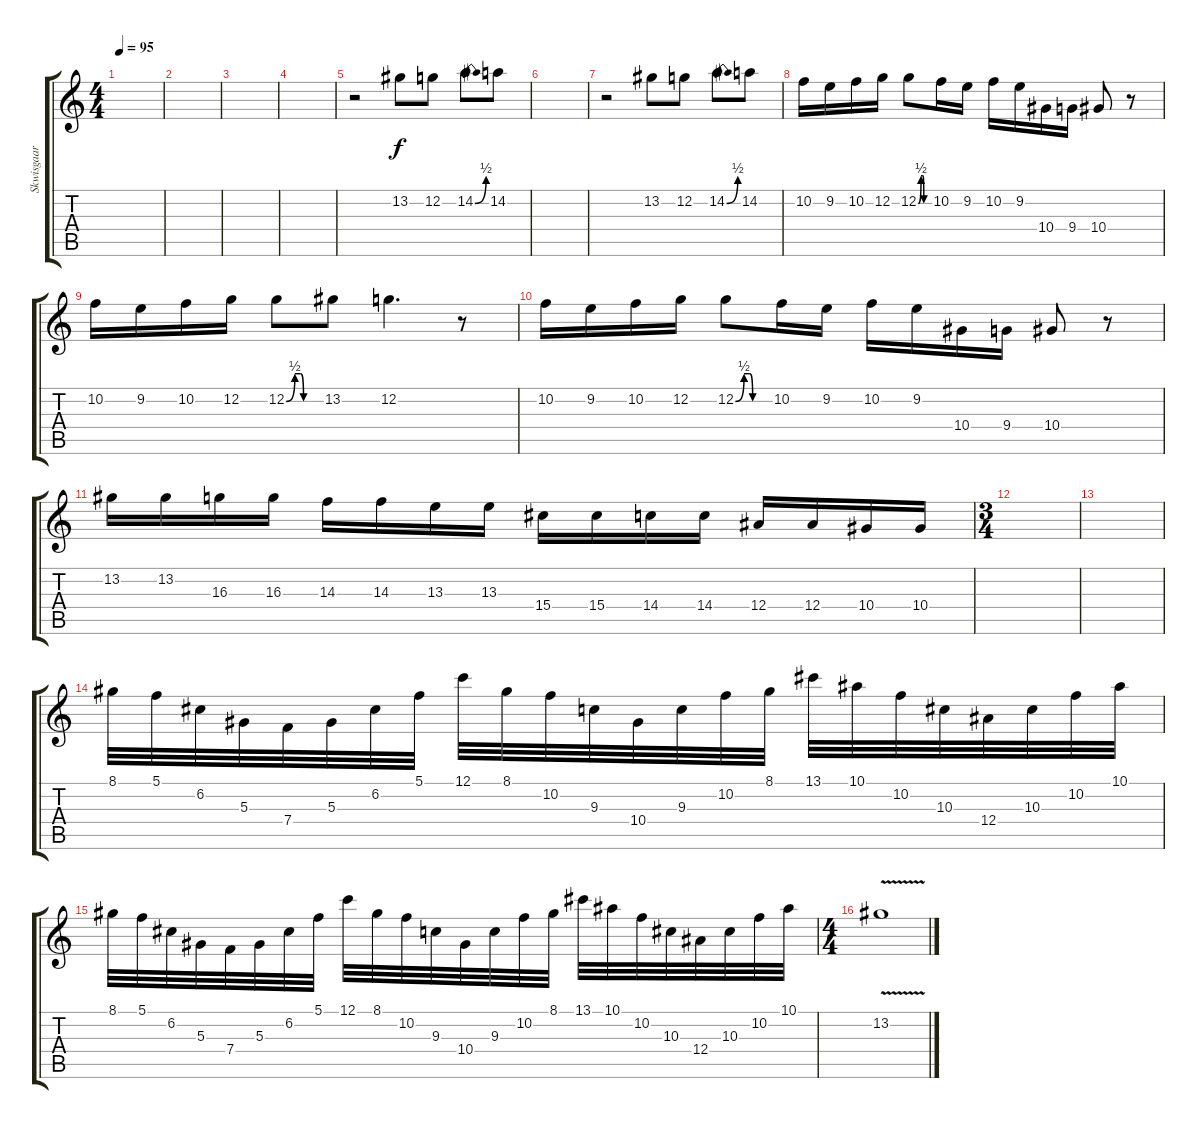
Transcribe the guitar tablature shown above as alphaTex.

\track ("Skwisgaar 2" "Skwisgaar ") {instrument distortionguitar}
\staff {score tabs}
\tuning (C4 G3 Eb3 Bb2 F2 C2) {hide}
\ts (4 4)
\tempo 95
\clef g2
\ks c
|
|
|
|
r.2{volume 10} 13.2.8 12.2.8 14.2{be (bend 0 0 60 2)}.8 14.2.8 |
|
r.2 13.2.8 12.2.8 14.2{be (bend 0 0 60 2)}.8 14.2.8 |
10.2.16 9.2.16 10.2.16 12.2.16 12.2{be (custom 0 0 15 2 25 2 30 0 60 0)}.8 10.2.16 9.2.16 10.2.16 9.2.16 10.4.16 9.4.16 10.4.8 r.8 |
10.2.16 9.2.16 10.2.16 12.2.16 12.2{be (custom 0 0 15 2 25 2 30 0 60 0)}.8 13.2.8 12.2.4{d} r.8 |
10.2.16 9.2.16 10.2.16 12.2.16 12.2{be (custom 0 0 15 2 25 2 30 0 60 0)}.8 10.2.16 9.2.16 10.2.16 9.2.16 10.4.16 9.4.16 10.4.8 r.8 |
13.2.16 13.2.16 16.3.16 16.3.16 14.3.16 14.3.16 13.3.16 13.3.16 15.4.16 15.4.16 14.4.16 14.4.16 12.4.16 12.4.16 10.4.16 10.4.16 |
\ts (3 4)
|
|
8.1.32 5.1.32 6.2.32 5.3.32 7.4.32 5.3.32 6.2.32 5.1.32 12.1.32 8.1.32 10.2.32 9.3.32 10.4.32 9.3.32 10.2.32 8.1.32 13.1.32 10.1.32 10.2.32 10.3.32 12.4.32 10.3.32 10.2.32 10.1.32 |
8.1.32 5.1.32 6.2.32 5.3.32 7.4.32 5.3.32 6.2.32 5.1.32 12.1.32 8.1.32 10.2.32 9.3.32 10.4.32 9.3.32 10.2.32 8.1.32 13.1.32 10.1.32 10.2.32 10.3.32 12.4.32 10.3.32 10.2.32 10.1.32 |
\ts (4 4)
13.2{v}.1{volume 0}
